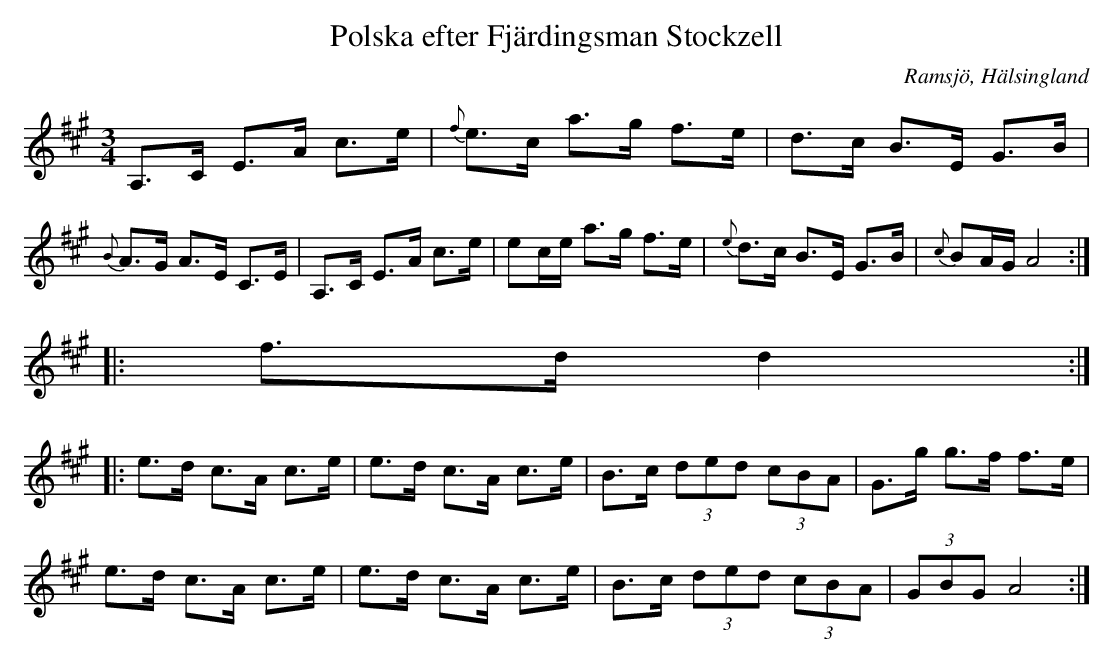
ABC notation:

X:1
T:Polska efter Fjärdingsman Stockzell
O: Ramsjö, Hälsingland
M:3/4
L:1/8
K:A
A,>C E>A c>e|{f}e>c a>g f>e| d>c B>E G>B |{B}A>G A>E C>E|A,>C E>A c>e|ec/e/ a>g f>e| {e}d>c B>E G>B |{c}BA/G/ A4:|
|:f>d d2:|
|: e>d c>A c>e | e>d c>A c>e | B>c (3ded (3cBA | G>g g>f f>e |
e>d c>A c>e | e>d c>A c>e | B>c (3ded (3cBA | (3GBG A4 :|]
